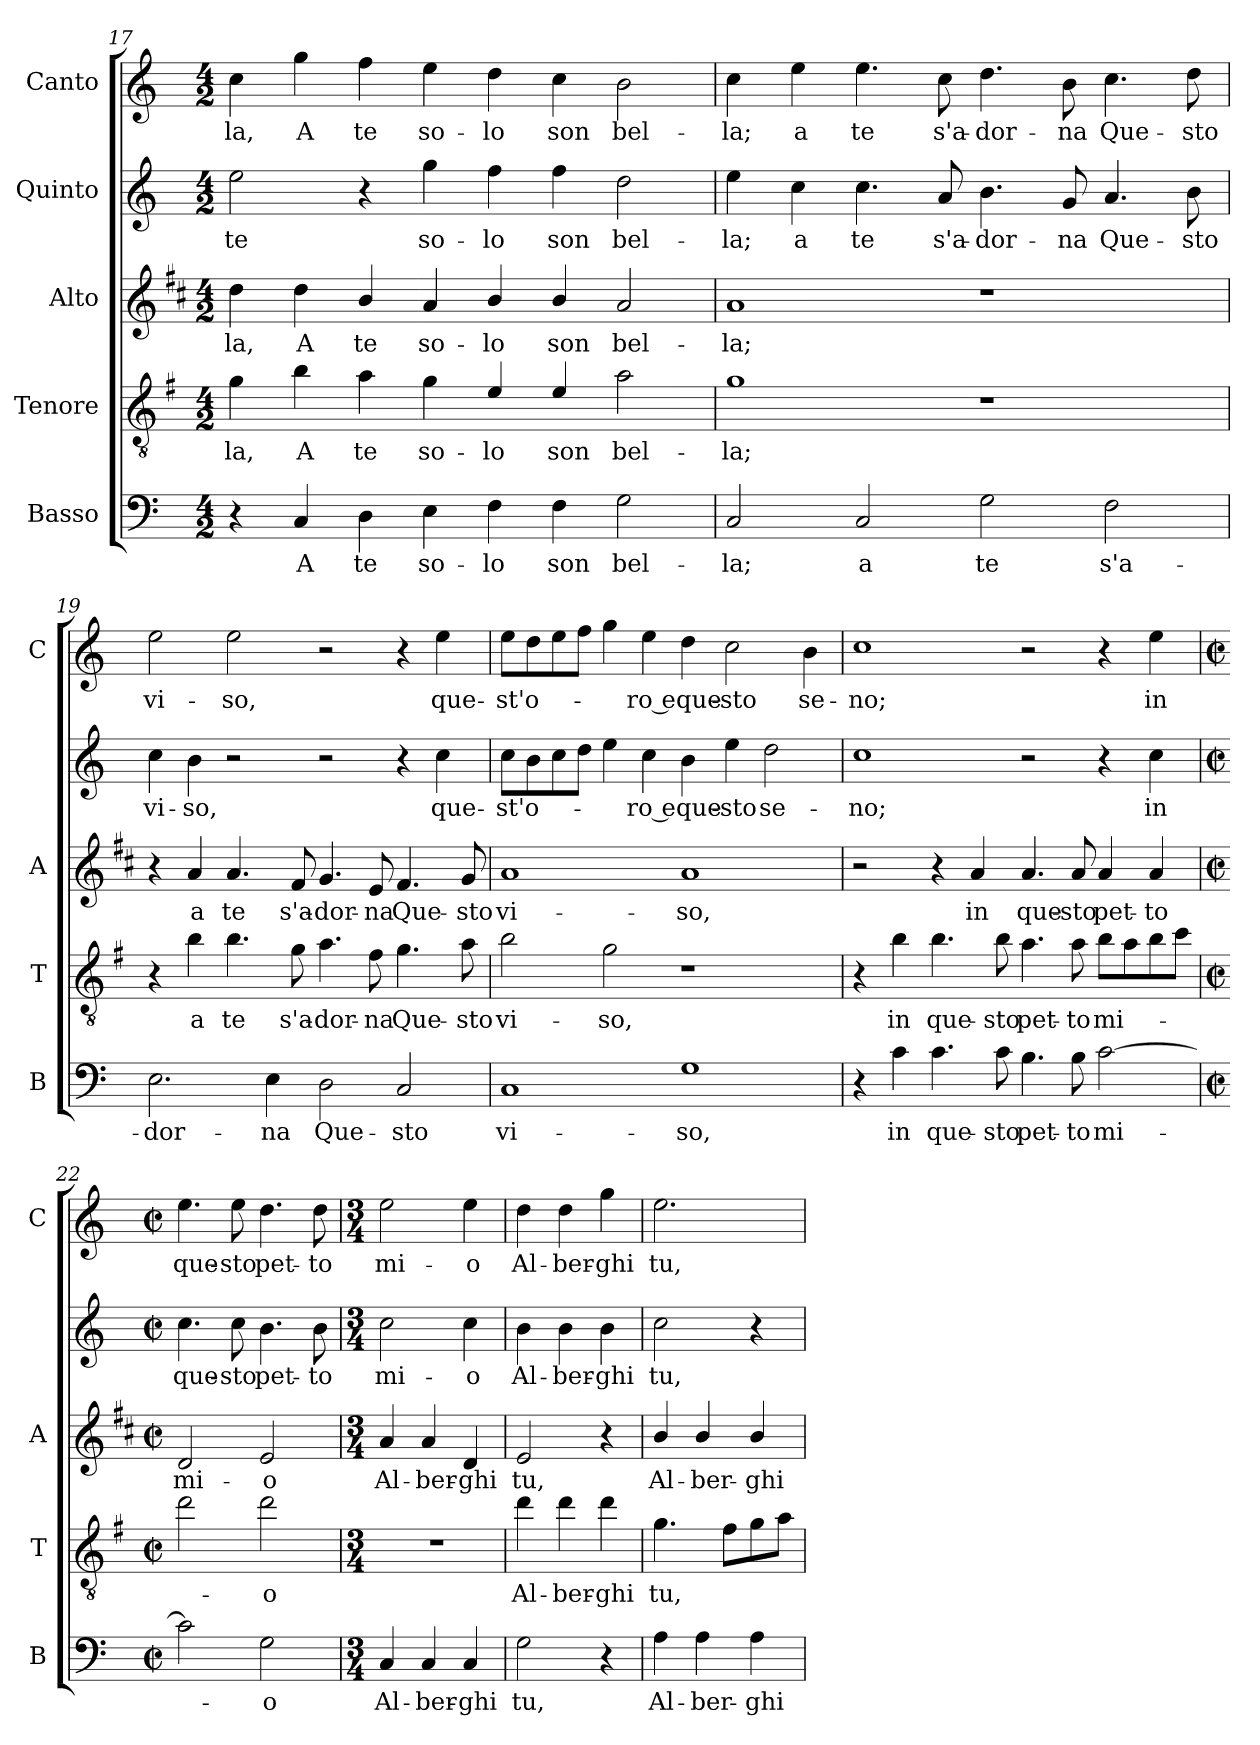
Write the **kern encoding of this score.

**kern	**text	**kern	**text	**kern	**text	**kern	**text	**kern	**text
*part5	*part5	*part4	*part4	*part3	*part3	*part2	*part2	*part1	*part1
*staff5	*staff5	*staff4	*staff4	*staff3	*staff3	*staff2	*staff2	*staff1	*staff1
*I"Basso	*	*I"Tenore	*	*I"Alto	*	*I"Quinto	*	*I"Canto	*
*I'B	*	*I'T	*	*I'A	*	*	*	*I'C	*
*clefF4	*	*clefGv2	*	*clefG2	*	*clefG2	*	*clefG2	*
*	*	*ITrd4c7	*	*ITrd1c2	*	*	*	*	*
*k[]	*	*k[]	*	*k[]	*	*k[]	*	*k[]	*
*C:	*	*C:	*	*C:	*	*C:	*	*C:	*
*M4/2	*	*M4/2	*	*M4/2	*	*M4/2	*	*M4/2	*
=17	=17	=17	=17	=17	=17	=17	=17	=17	=17
!	!	!	!LO:LY:b	!	!LO:LY:b	!	!LO:LY:b	!	!LO:LY:b
4r	.	4c\	-la,	4cc\	-la,	2ee\	te	4cc\	-la,
!	!LO:LY:b	!	!LO:LY:b	!	!LO:LY:b	!	!	!	!LO:LY:b
4C/	A	4e\	A	4cc\	A	.	.	4gg\	A
!	!LO:LY:b	!	!LO:LY:b	!	!LO:LY:b	!	!	!	!LO:LY:b
4D\	te	4d\	te	4a/	te	4r	.	4ff\	te
!	!LO:LY:b	!	!LO:LY:b	!	!LO:LY:b	!	!LO:LY:b	!	!LO:LY:b
4E\	so-	4c\	so-	4g/	so-	4gg\	so-	4ee\	so-
!	!LO:LY:b	!	!LO:LY:b	!	!LO:LY:b	!	!LO:LY:b	!	!LO:LY:b
4F\	-lo	4A/	-lo	4a/	-lo	4ff\	-lo	4dd\	-lo
!	!LO:LY:b	!	!LO:LY:b	!	!LO:LY:b	!	!LO:LY:b	!	!LO:LY:b
4F\	son	4A/	son	4a/	son	4ff\	son	4cc\	son
!	!LO:LY:b	!	!LO:LY:b	!	!LO:LY:b	!	!LO:LY:b	!	!LO:LY:b
2G\	bel-	2d\	bel-	2g/	bel-	2dd\	bel-	2b\	bel-
=18	=18	=18	=18	=18	=18	=18	=18	=18	=18
!	!LO:LY:b	!	!LO:LY:b	!	!LO:LY:b	!	!LO:LY:b	!	!LO:LY:b
2C/	-la;	1c	-la;	1g	-la;	4ee\	-la;	4cc\	-la;
!	!	!	!	!	!	!	!LO:LY:b	!	!LO:LY:b
.	.	.	.	.	.	4cc\	a	4ee\	a
!	!LO:LY:b	!	!	!	!	!	!LO:LY:b	!	!LO:LY:b
2C/	a	.	.	.	.	4.cc\	te	4.ee\	te
!	!	!	!	!	!	!	!LO:LY:b	!	!LO:LY:b
.	.	.	.	.	.	8a/	s'a-	8cc\	s'a-
!	!LO:LY:b	!	!	!	!	!	!LO:LY:b	!	!LO:LY:b
2G\	te	1r	.	1r	.	4.b\	-dor-	4.dd\	-dor-
!	!	!	!	!	!	!	!LO:LY:b	!	!LO:LY:b
.	.	.	.	.	.	8g/	-na	8b\	-na
!	!LO:LY:b	!	!	!	!	!	!LO:LY:b	!	!LO:LY:b
2F\	s'a-	.	.	.	.	4.a/	Que-	4.cc\	Que-
!	!	!	!	!	!	!	!LO:LY:b	!	!LO:LY:b
.	.	.	.	.	.	8b\	-sto	8dd\	-sto
!!LO:LB:g=z
=19	=19	=19	=19	=19	=19	=19	=19	=19	=19
!	!LO:LY:b	!	!	!	!	!	!LO:LY:b	!	!LO:LY:b
2.E\	-dor-	4r	.	4r	.	4cc\	vi-	2ee\	vi-
!	!	!	!LO:LY:b	!	!LO:LY:b	!	!LO:LY:b	!	!
.	.	4e\	a	4g/	a	4b\	-so,	.	.
!	!	!	!LO:LY:b	!	!LO:LY:b	!	!	!	!LO:LY:b
.	.	4.e\	te	4.g/	te	2r	.	2ee\	-so,
!	!LO:LY:b	!	!	!	!	!	!	!	!
4E\	-na	.	.	.	.	.	.	.	.
!	!	!	!LO:LY:b	!	!LO:LY:b	!	!	!	!
.	.	8c\	s'a-	8e/	s'a-	.	.	.	.
!	!LO:LY:b	!	!LO:LY:b	!	!LO:LY:b	!	!	!	!
2D\	Que-	4.d\	-dor-	4.f/	-dor-	2r	.	2r	.
!	!	!	!LO:LY:b	!	!LO:LY:b	!	!	!	!
.	.	8B\	-na	8d/	-na	.	.	.	.
!	!LO:LY:b	!	!LO:LY:b	!	!LO:LY:b	!	!	!	!
2C/	-sto	4.c\	Que-	4.e/	Que-	4r	.	4r	.
!	!	!	!	!	!	!	!LO:LY:b	!	!LO:LY:b
.	.	.	.	.	.	4cc\	que-	4ee\	que-
!	!	!	!LO:LY:b	!	!LO:LY:b	!	!	!	!
.	.	8d\	-sto	8f/	-sto	.	.	.	.
=20	=20	=20	=20	=20	=20	=20	=20	=20	=20
!	!LO:LY:b	!	!LO:LY:b	!	!LO:LY:b	!	!LO:LY:b	!	!LO:LY:b
1C	vi-	2e\	vi-	1g	vi-	8cc\L	-st'o-	8ee\L	-st'o-
.	.	.	.	.	.	8b\	.	8dd\	.
.	.	.	.	.	.	8cc\	.	8ee\	.
.	.	.	.	.	.	8dd\J	.	8ff\J	.
!	!	!	!LO:LY:b	!	!	!	!	!	!
.	.	2c\	-so,	.	.	4ee\	.	4gg\	.
!	!	!	!	!	!	!	!LO:LY:b	!	!LO:LY:b
.	.	.	.	.	.	4cc\	-ro e	4ee\	-ro e
!	!LO:LY:b	!	!	!	!LO:LY:b	!	!LO:LY:b	!	!LO:LY:b
1G	-so,	1r	.	1g	-so,	4b\	que-	4dd\	que-
!	!	!	!	!	!	!	!LO:LY:b	!	!LO:LY:b
.	.	.	.	.	.	4ee\	-sto	2cc\	-sto
!	!	!	!	!	!	!	!LO:LY:b	!	!
.	.	.	.	.	.	2dd\	se-	.	.
!	!	!	!	!	!	!	!	!	!LO:LY:b
.	.	.	.	.	.	.	.	4b\	se-
=21	=21	=21	=21	=21	=21	=21	=21	=21	=21
!	!	!	!	!	!	!	!LO:LY:b	!	!LO:LY:b
4r	.	4r	.	2r	.	1cc	-no;	1cc	-no;
!	!LO:LY:b	!	!LO:LY:b	!	!	!	!	!	!
4c\	in	4e\	in	.	.	.	.	.	.
!	!LO:LY:b	!	!LO:LY:b	!	!	!	!	!	!
4.c\	que-	4.e\	que-	4r	.	.	.	.	.
!	!	!	!	!	!LO:LY:b	!	!	!	!
.	.	.	.	4g/	in	.	.	.	.
!	!LO:LY:b	!	!LO:LY:b	!	!	!	!	!	!
8c\	-sto	8e\	-sto	.	.	.	.	.	.
!	!LO:LY:b	!	!LO:LY:b	!	!LO:LY:b	!	!	!	!
4.B\	pet-	4.d\	pet-	4.g/	que-	2r	.	2r	.
!	!LO:LY:b	!	!LO:LY:b	!	!LO:LY:b	!	!	!	!
8B\	-to	8d\	-to	8g/	-sto	.	.	.	.
!	!LO:LY:b	!	!LO:LY:b	!	!LO:LY:b	!	!	!	!
[2c\	mi-	8e\L	mi-	4g/	pet-	4r	.	4r	.
.	.	8d\	.	.	.	.	.	.	.
!	!	!	!	!	!LO:LY:b	!	!LO:LY:b	!	!LO:LY:b
.	.	8e\	.	4g/	-to	4cc\	in	4ee\	in
.	.	8f\J	.	.	.	.	.	.	.
!!LO:LB:g=z
=22	=22	=22	=22	=22	=22	=22	=22	=22	=22
*M2/2	*	*M2/2	*	*M2/2	*	*M2/2	*	*M2/2	*
*met(c|)	*	*met(c|)	*	*met(c|)	*	*met(c|)	*	*met(c|)	*
!	!	!	!	!	!LO:LY:b	!	!LO:LY:b	!	!LO:LY:b
2c\]	.	2g\	.	2c/	mi-	4.cc\	que-	4.ee\	que-
!	!	!	!	!	!	!	!LO:LY:b	!	!LO:LY:b
.	.	.	.	.	.	8cc\	-sto	8ee\	-sto
!	!LO:LY:b	!	!LO:LY:b	!	!LO:LY:b	!	!LO:LY:b	!	!LO:LY:b
2G\	-o	2g\	-o	2d/	-o	4.b\	pet-	4.dd\	pet-
!	!	!	!	!	!	!	!LO:LY:b	!	!LO:LY:b
.	.	.	.	.	.	8b\	-to	8dd\	-to
=23	=23	=23	=23	=23	=23	=23	=23	=23	=23
*M3/4	*	*M3/4	*	*M3/4	*	*M3/4	*	*M3/4	*
!	!LO:LY:b	!	!	!	!LO:LY:b	!	!LO:LY:b	!	!LO:LY:b
4C/	Al-	2.r	.	4g/	Al-	2cc\	mi-	2ee\	mi-
!	!LO:LY:b	!	!	!	!LO:LY:b	!	!	!	!
4C/	-ber-	.	.	4g/	-ber-	.	.	.	.
!	!LO:LY:b	!	!	!	!LO:LY:b	!	!LO:LY:b	!	!LO:LY:b
4C/	-ghi	.	.	4c/	-ghi	4cc\	-o	4ee\	-o
=24	=24	=24	=24	=24	=24	=24	=24	=24	=24
!	!LO:LY:b	!	!LO:LY:b	!	!LO:LY:b	!	!LO:LY:b	!	!LO:LY:b
2G\	tu,	4g\	Al-	2d/	tu,	4b\	Al-	4dd\	Al-
!	!	!	!LO:LY:b	!	!	!	!LO:LY:b	!	!LO:LY:b
.	.	4g\	-ber-	.	.	4b\	-ber-	4dd\	-ber-
!	!	!	!LO:LY:b	!	!	!	!LO:LY:b	!	!LO:LY:b
4r	.	4g\	-ghi	4r	.	4b\	-ghi	4gg\	-ghi
=25	=25	=25	=25	=25	=25	=25	=25	=25	=25
!	!LO:LY:b	!	!LO:LY:b	!	!LO:LY:b	!	!LO:LY:b	!	!LO:LY:b
4A\	Al-	4.c\	tu,	4a/	Al-	2cc\	tu,	2.ee\	tu,
!	!LO:LY:b	!	!	!	!LO:LY:b	!	!	!	!
4A\	-ber-	.	.	4a/	-ber-	.	.	.	.
.	.	8B\L	.	.	.	.	.	.	.
!	!LO:LY:b	!	!	!	!LO:LY:b	!	!	!	!
4A\	-ghi	8c\	.	4a/	-ghi	4r	.	.	.
.	.	8d\J	.	.	.	.	.	.	.
=	=	=	=	=	=	=	=	=	=
*-	*-	*-	*-	*-	*-	*-	*-	*-	*-
